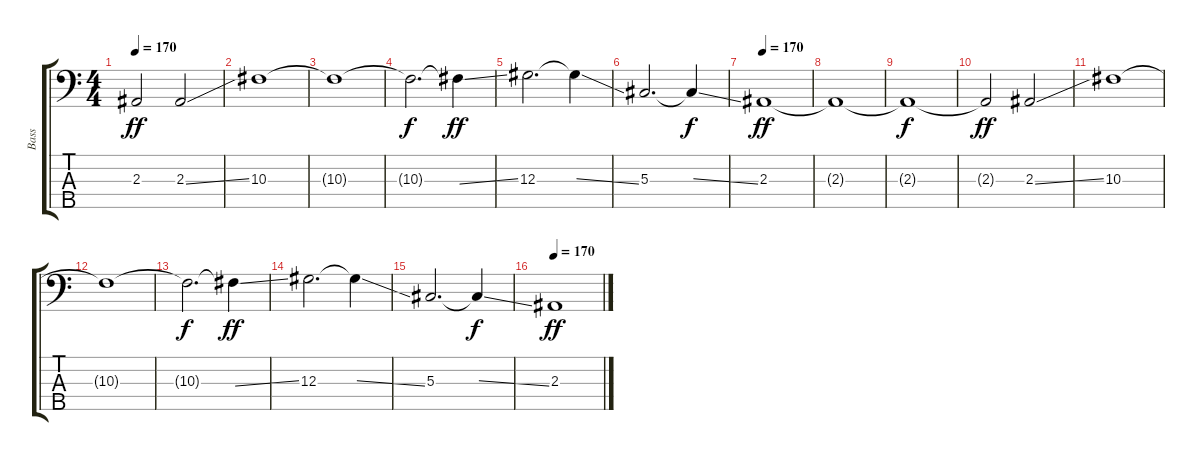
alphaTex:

\track ("Bass" "Bass") {instrument electricbasspick}
\staff {score tabs}
\tuning (Gb2 Db2 Ab1 Eb1 Ab0) {hide}
\ts (4 4)
\tempo 170
\clef f4
\ks c
2.3{t}.2{dy ff} 2.3{ss}.2 |
10.3.1 |
10.3{t}.1 |
10.3{t}.2{d dy f} 10.3{ss t}.4{dy ff} |
12.3.2{d} 12.3{ss t}.4 |
5.3.2{d} 5.3{ss t}.4{dy f} |
\tempo 170
2.3.1{dy ff} |
2.3{t}.1 |
2.3{t}.1{dy f} |
2.3{t}.2{dy ff} 2.3{ss}.2 |
10.3.1 |
10.3{t}.1 |
10.3{t}.2{d dy f} 10.3{ss t}.4{dy ff} |
12.3.2{d} 12.3{ss t}.4 |
5.3.2{d} 5.3{ss t}.4{dy f} |
\tempo 170
2.3.1{dy ff}
